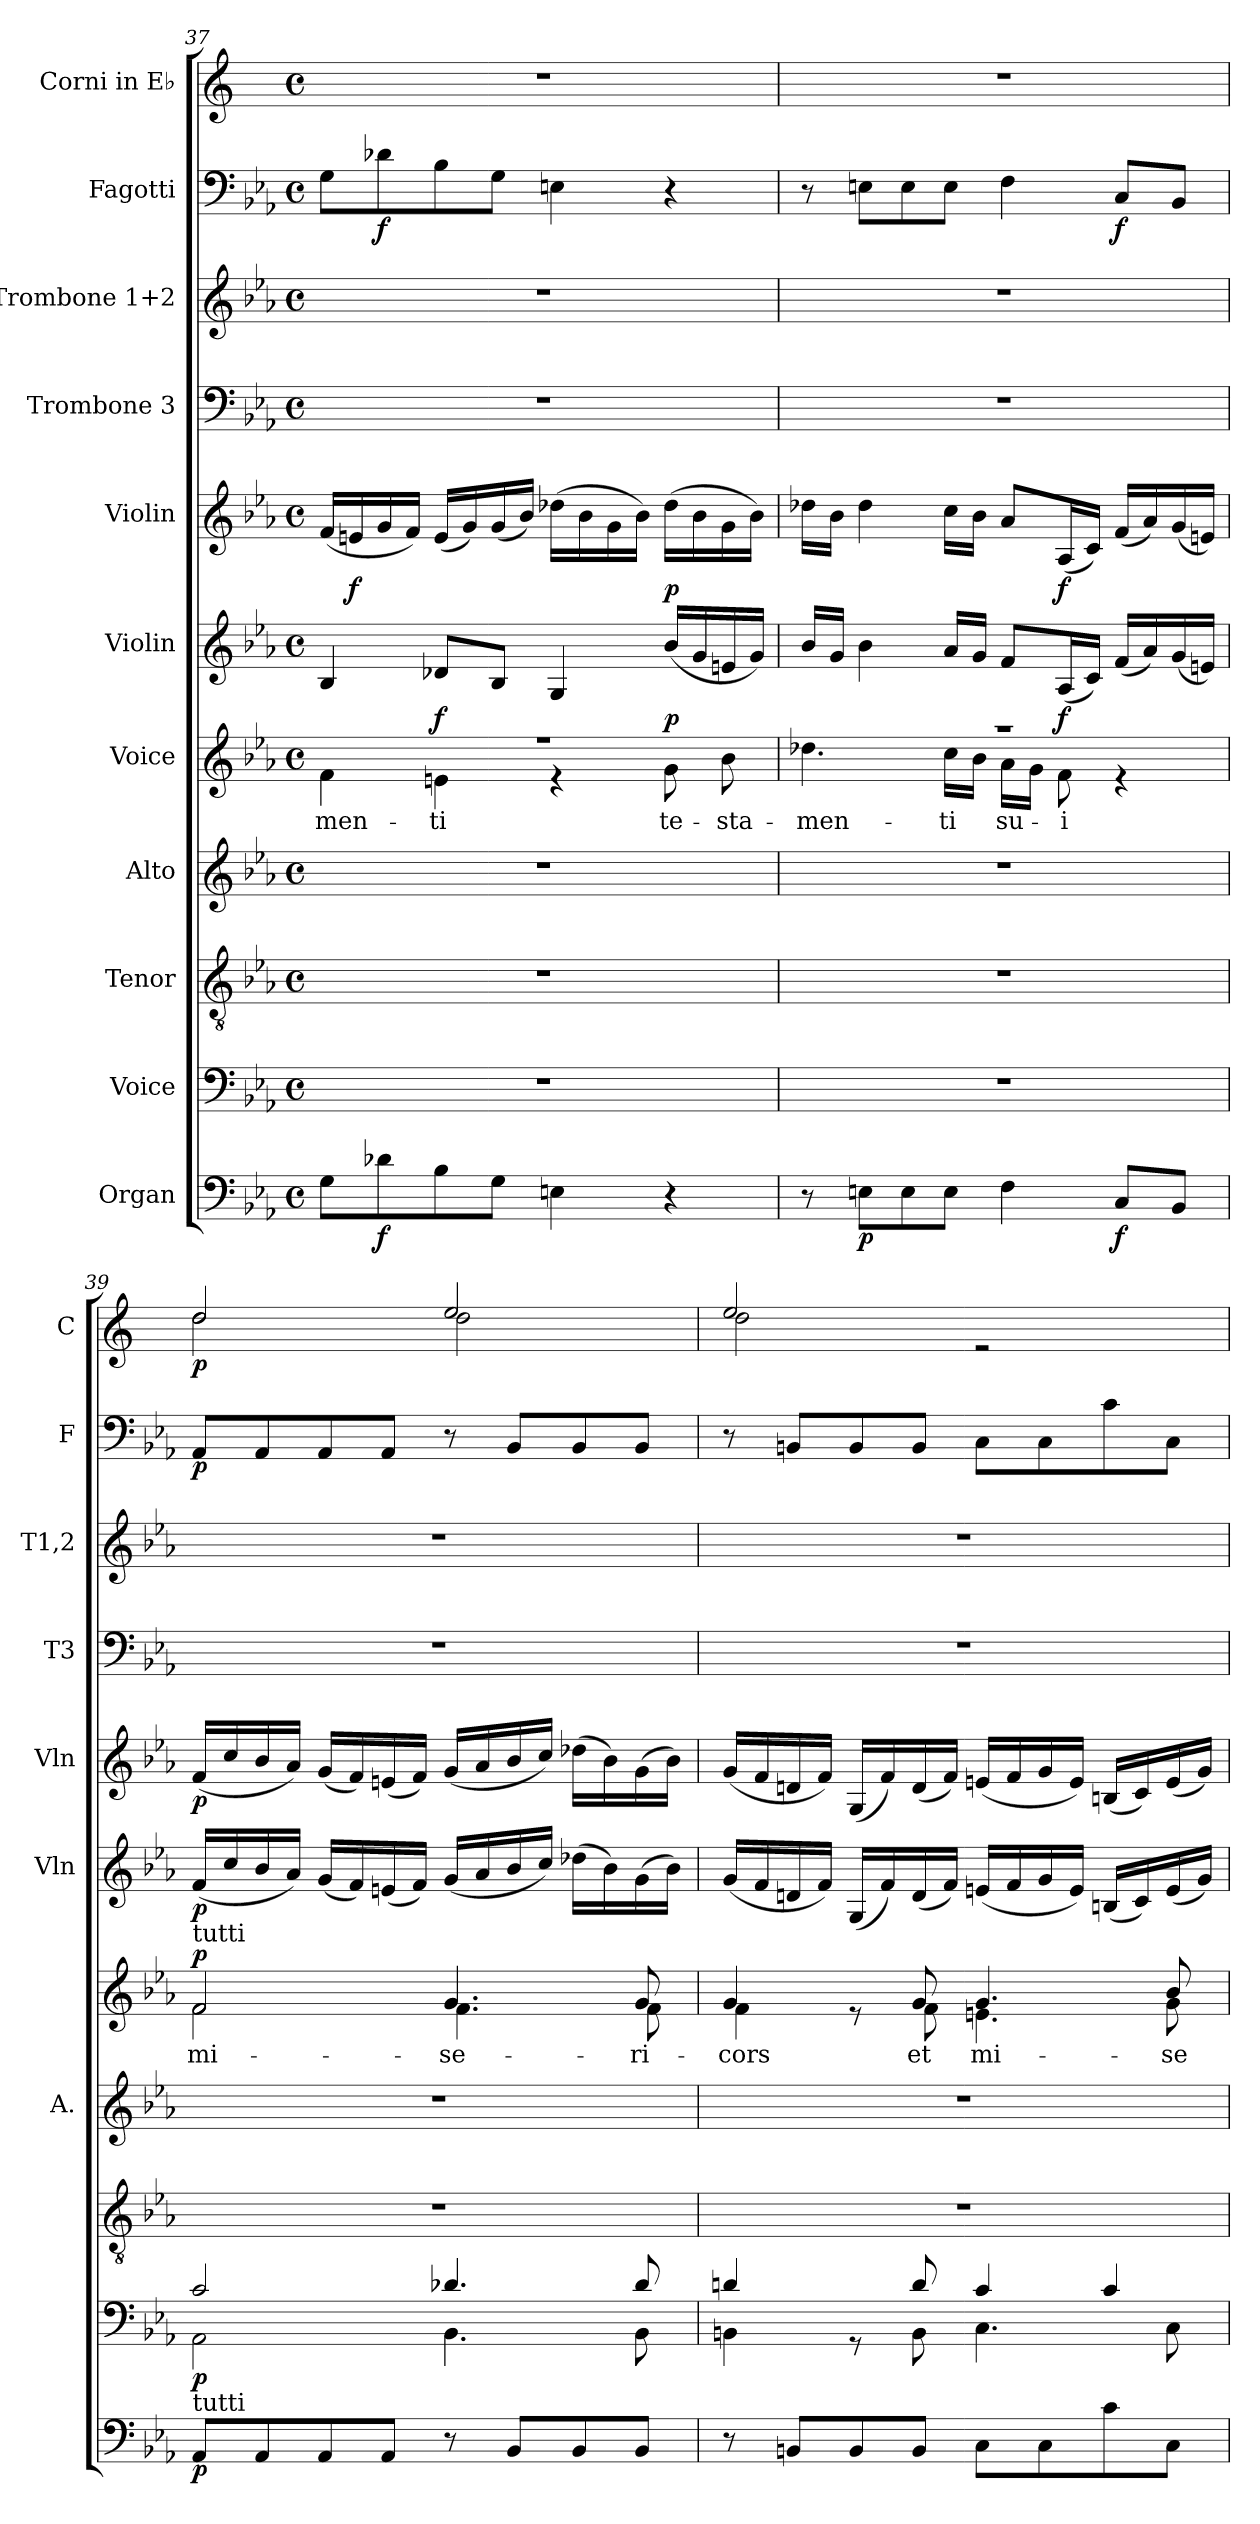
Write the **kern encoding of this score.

**kern	**dynam	**kern	**dynam	**kern	**kern	**kern	**text	**dynam	**kern	**dynam	**kern	**dynam	**kern	**kern	**kern	**dynam	**kern	**dynam
*part11	*part11	*part10	*part10	*part9	*part8	*part7	*part7	*part7	*part6	*part6	*part5	*part5	*part4	*part3	*part2	*part2	*part1	*part1
*staff11	*staff11	*staff10	*staff10	*staff9	*staff8	*staff7	*staff7	*staff7	*staff6	*staff6	*staff5	*staff5	*staff4	*staff3	*staff2	*staff2	*staff1	*staff1
*I"Organ	*	*I"Voice	*	*I"Tenor	*I"Alto	*I"Voice	*	*	*I"Violin	*	*I"Violin	*	*I"Trombone 3	*I"Trombone 1+2	*I"Fagotti	*	*I"Corni in E♭	*
*	*	*	*	*	*I'A.	*	*	*	*I'Vln	*	*I'Vln	*	*I'T3	*I'T1,2	*I'F	*	*I'C	*
*clefF4	*	*clefF4	*	*clefGv2	*clefG2	*clefG2	*	*	*clefG2	*	*clefG2	*	*clefF4	*clefG2	*clefF4	*	*clefG2	*
*	*	*	*	*	*	*	*	*	*	*	*	*	*	*	*	*	*ITrd5c9	*
*k[b-e-a-]	*	*k[b-e-a-]	*	*k[b-e-a-]	*k[b-e-a-]	*k[b-e-a-]	*	*	*k[b-e-a-]	*	*k[b-e-a-]	*	*k[b-e-a-]	*k[b-e-a-]	*k[b-e-a-]	*	*k[b-e-a-]	*
*M4/4	*	*M4/4	*	*M4/4	*M4/4	*M4/4	*	*	*M4/4	*	*M4/4	*	*M4/4	*M4/4	*M4/4	*	*M4/4	*
*met(c)	*	*met(c)	*	*met(c)	*met(c)	*met(c)	*	*	*met(c)	*	*met(c)	*	*met(c)	*met(c)	*met(c)	*	*met(c)	*
=37	=37	=37	=37	=37	=37	=37	=37	=37	=37	=37	=37	=37	=37	=37	=37	=37	=37	=37
*	*	*	*	*	*	*^	*	*	*	*	*	*	*	*	*	*	*	*
!	!	!	!	!	!	!	!	!LO:LY:b	!	!	!	!	!	!	!	!	!	!	!
8G\L	.	1r	.	1r	1r	1r	4f\	-men-	.	4B-/	.	(16f/LL	.	1r	1r	8G\L	.	1r	.
!	!	!	!	!	!	!	!	!	!	!	!	!	!LO:DY:b	!	!	!	!	!	!
.	.	.	.	.	.	.	.	.	.	.	.	16en/	f	.	.	.	.	.	.
!	!LO:DY:b	!	!	!	!	!	!	!	!	!	!	!	!	!	!	!	!LO:DY:b	!	!
8d-X\	f	.	.	.	.	.	.	.	.	.	.	16g/	.	.	.	8d-X\	f	.	.
.	.	.	.	.	.	.	.	.	.	.	.	16f/JJ)	.	.	.	.	.	.	.
!	!	!	!	!	!	!	!	!LO:LY:b	!	!	!LO:DY:b	!	!	!	!	!	!	!	!
8B-\	.	.	.	.	.	.	4en\	-ti	.	8d-X/L	f	(16e/LL	.	.	.	8B-\	.	.	.
.	.	.	.	.	.	.	.	.	.	.	.	16g/)	.	.	.	.	.	.	.
8G\J	.	.	.	.	.	.	.	.	.	8B-/J	.	(16g/	.	.	.	8G\J	.	.	.
.	.	.	.	.	.	.	.	.	.	.	.	16b-/JJ)	.	.	.	.	.	.	.
4En\	.	.	.	.	.	.	4r	.	.	4G/	.	(16dd-X\LL	.	.	.	4En\	.	.	.
.	.	.	.	.	.	.	.	.	.	.	.	16b-\	.	.	.	.	.	.	.
.	.	.	.	.	.	.	.	.	.	.	.	16g\	.	.	.	.	.	.	.
.	.	.	.	.	.	.	.	.	.	.	.	16b-\JJ)	.	.	.	.	.	.	.
!	!	!	!	!	!	!	!	!LO:LY:b	!	!	!LO:DY:b	!	!LO:DY:b	!	!	!	!	!	!
4r	.	.	.	.	.	.	8g\	te-	.	(16b-/LL	p	(16dd-\LL	p	.	.	4r	.	.	.
.	.	.	.	.	.	.	.	.	.	16g/	.	16b-\	.	.	.	.	.	.	.
!	!	!	!	!	!	!	!	!LO:LY:b	!	!	!	!	!	!	!	!	!	!	!
.	.	.	.	.	.	.	8b-\	-sta-	.	16en/	.	16g\	.	.	.	.	.	.	.
.	.	.	.	.	.	.	.	.	.	16g/JJ)	.	16b-\JJ)	.	.	.	.	.	.	.
=38	=38	=38	=38	=38	=38	=38	=38	=38	=38	=38	=38	=38	=38	=38	=38	=38	=38	=38	=38
!	!	!	!	!	!	!	!	!LO:LY:b	!	!	!	!	!	!	!	!	!	!	!
8r	.	1r	.	1r	1r	1r	4.dd-X\	-men-	.	16b-/LL	.	16dd-X\LL	.	1r	1r	8r	.	1r	.
.	.	.	.	.	.	.	.	.	.	16g/JJ	.	16b-\JJ	.	.	.	.	.	.	.
!	!LO:DY:b	!	!	!	!	!	!	!	!	!	!	!	!	!	!	!	!	!	!
8En\L	p	.	.	.	.	.	.	.	.	4b-\	.	4dd-\	.	.	.	8En\L	.	.	.
8E\	.	.	.	.	.	.	.	.	.	.	.	.	.	.	.	8E\	.	.	.
!	!	!	!	!	!	!	!	!LO:LY:b	!	!	!	!	!	!	!	!	!	!	!
8E\J	.	.	.	.	.	.	16cc\LL	-ti	.	16a-/LL	.	16cc\LL	.	.	.	8E\J	.	.	.
.	.	.	.	.	.	.	16b-\JJ	.	.	16g/JJ	.	16b-\JJ	.	.	.	.	.	.	.
!	!	!	!	!	!	!	!	!LO:LY:b	!	!	!	!	!	!	!	!	!	!	!
4F\	.	.	.	.	.	.	16a-\LL	su-	.	8f/L	.	8a-/L	.	.	.	4F\	.	.	.
.	.	.	.	.	.	.	16g\JJ	.	.	.	.	.	.	.	.	.	.	.	.
!	!	!	!	!	!	!	!	!LO:LY:b	!	!	!LO:DY:b	!	!LO:DY:b	!	!	!	!	!	!
.	.	.	.	.	.	.	8f\	-i	.	(16A-/L	f	(16A-/L	f	.	.	.	.	.	.
.	.	.	.	.	.	.	.	.	.	16c/JJ)	.	16c/JJ)	.	.	.	.	.	.	.
!	!LO:DY:b	!	!	!	!	!	!	!	!	!	!	!	!	!	!	!	!LO:DY:b	!	!
8C/L	f	.	.	.	.	.	4r	.	.	(16f/LL	.	(16f/LL	.	.	.	8C/L	f	.	.
.	.	.	.	.	.	.	.	.	.	16a-/)	.	16a-/)	.	.	.	.	.	.	.
8BB-/J	.	.	.	.	.	.	.	.	.	(16g/	.	(16g/	.	.	.	8BB-/J	.	.	.
.	.	.	.	.	.	.	.	.	.	16en/JJ)	.	16en/JJ)	.	.	.	.	.	.	.
!!LO:PB:g=z
=39	=39	=39	=39	=39	=39	=39	=39	=39	=39	=39	=39	=39	=39	=39	=39	=39	=39	=39	=39
*	*	*^	*	*	*	*	*	*	*	*	*	*	*	*	*	*	*	*	*
!	!	!	!	!	!	!	!LO:TX:a:t=tutti	!	!	!	!	!	!	!	!	!	!	!	!	!
!LO:TX:a:t=tutti	!	!	!	!	!	!	!	!	!	!	!	!	!	!	!	!	!	!	!	!
!	!LO:DY:b	!	!	!LO:DY:b	!	!	!	!	!LO:LY:b	!LO:DY:b	!	!LO:DY:b	!	!LO:DY:b	!	!	!	!LO:DY:b	!	!LO:DY:b
*	*	*	*	*	*	*	*	*	*	*	*	*	*	*	*	*	*	*	*^	*
8AA-/L	p	2c/	2AA-\	p	1r	1r	2f/	2f\	mi-	p	(16f/LL	p	(16f/LL	p	1r	1r	8AA-/L	p	2f/	2f\	p
.	.	.	.	.	.	.	.	.	.	.	16cc/	.	16cc/	.	.	.	.	.	.	.	.
8AA-/	.	.	.	.	.	.	.	.	.	.	16b-/	.	16b-/	.	.	.	8AA-/	.	.	.	.
.	.	.	.	.	.	.	.	.	.	.	16a-/JJ)	.	16a-/JJ)	.	.	.	.	.	.	.	.
8AA-/	.	.	.	.	.	.	.	.	.	.	(16g/LL	.	(16g/LL	.	.	.	8AA-/	.	.	.	.
.	.	.	.	.	.	.	.	.	.	.	16f/)	.	16f/)	.	.	.	.	.	.	.	.
8AA-/J	.	.	.	.	.	.	.	.	.	.	(16en/	.	(16en/	.	.	.	8AA-/J	.	.	.	.
.	.	.	.	.	.	.	.	.	.	.	16f/JJ)	.	16f/JJ)	.	.	.	.	.	.	.	.
!	!	!	!	!	!	!	!	!	!LO:LY:b	!	!	!	!	!	!	!	!	!	!	!	!
8r	.	4.d-X/	4.BB-\	.	.	.	4.g/	4.f\	-se-	.	(16g/LL	.	(16g/LL	.	.	.	8r	.	2g/	2f\	.
.	.	.	.	.	.	.	.	.	.	.	16a-/	.	16a-/	.	.	.	.	.	.	.	.
8BB-/L	.	.	.	.	.	.	.	.	.	.	16b-/	.	16b-/	.	.	.	8BB-/L	.	.	.	.
.	.	.	.	.	.	.	.	.	.	.	16cc/JJ)	.	16cc/JJ)	.	.	.	.	.	.	.	.
8BB-/	.	.	.	.	.	.	.	.	.	.	(16dd-X\LL	.	(16dd-X\LL	.	.	.	8BB-/	.	.	.	.
.	.	.	.	.	.	.	.	.	.	.	16b-\)	.	16b-\)	.	.	.	.	.	.	.	.
!	!	!	!	!	!	!	!	!	!LO:LY:b	!	!	!	!	!	!	!	!	!	!	!	!
8BB-/J	.	8d-/	8BB-\	.	.	.	8g/	8f\	-ri-	.	(16g\	.	(16g\	.	.	.	8BB-/J	.	.	.	.
.	.	.	.	.	.	.	.	.	.	.	16b-\JJ)	.	16b-\JJ)	.	.	.	.	.	.	.	.
=40	=40	=40	=40	=40	=40	=40	=40	=40	=40	=40	=40	=40	=40	=40	=40	=40	=40	=40	=40	=40	=40
!	!	!	!	!	!	!	!	!	!LO:LY:b	!	!	!	!	!	!	!	!	!	!	!	!
8r	.	4dn/	4BBn\	.	1r	1r	4g/	4f\	-cors	.	(16g/LL	.	(16g/LL	.	1r	1r	8r	.	2g/	2f\	.
.	.	.	.	.	.	.	.	.	.	.	16f/	.	16f/	.	.	.	.	.	.	.	.
8BBn/L	.	.	.	.	.	.	.	.	.	.	16dn/	.	16dn/	.	.	.	8BBn/L	.	.	.	.
.	.	.	.	.	.	.	.	.	.	.	16f/JJ)	.	16f/JJ)	.	.	.	.	.	.	.	.
8BB/	.	8rGG	8ryy	.	.	.	8re	8ryy	.	.	(16G/LL	.	(16G/LL	.	.	.	8BB/	.	.	.	.
.	.	.	.	.	.	.	.	.	.	.	16f/)	.	16f/)	.	.	.	.	.	.	.	.
!	!	!	!	!	!	!	!	!	!LO:LY:b	!	!	!	!	!	!	!	!	!	!	!	!
8BB/J	.	8d/	8BB\	.	.	.	8g/	8f\	et	.	(16d/	.	(16d/	.	.	.	8BB/J	.	.	.	.
.	.	.	.	.	.	.	.	.	.	.	16f/JJ)	.	16f/JJ)	.	.	.	.	.	.	.	.
!	!	!	!	!	!	!	!	!	!LO:LY:b	!	!	!	!	!	!	!	!	!	!	!	!
8C\L	.	4c/	4.C\	.	.	.	4.g/	4.en\	mi-	.	(16en/LL	.	(16en/LL	.	.	.	8C\L	.	2re	2ryy	.
.	.	.	.	.	.	.	.	.	.	.	16f/	.	16f/	.	.	.	.	.	.	.	.
8C\	.	.	.	.	.	.	.	.	.	.	16g/	.	16g/	.	.	.	8C\	.	.	.	.
.	.	.	.	.	.	.	.	.	.	.	16e/JJ)	.	16e/JJ)	.	.	.	.	.	.	.	.
8c\	.	4c/	.	.	.	.	.	.	.	.	(16Bn/LL	.	(16Bn/LL	.	.	.	8c\	.	.	.	.
.	.	.	.	.	.	.	.	.	.	.	16c/)	.	16c/)	.	.	.	.	.	.	.	.
!	!	!	!	!	!	!	!	!	!LO:LY:b	!	!	!	!	!	!	!	!	!	!	!	!
8C\J	.	.	8C\	.	.	.	8b-/	8g\	-se-	.	(16e/	.	(16e/	.	.	.	8C\J	.	.	.	.
.	.	.	.	.	.	.	.	.	.	.	16g/JJ)	.	16g/JJ)	.	.	.	.	.	.	.	.
*	*	*v	*v	*	*	*	*v	*v	*	*	*	*	*	*	*	*	*	*	*v	*v	*
=	=	=	=	=	=	=	=	=	=	=	=	=	=	=	=	=	=	=
*-	*-	*-	*-	*-	*-	*-	*-	*-	*-	*-	*-	*-	*-	*-	*-	*-	*-	*-
